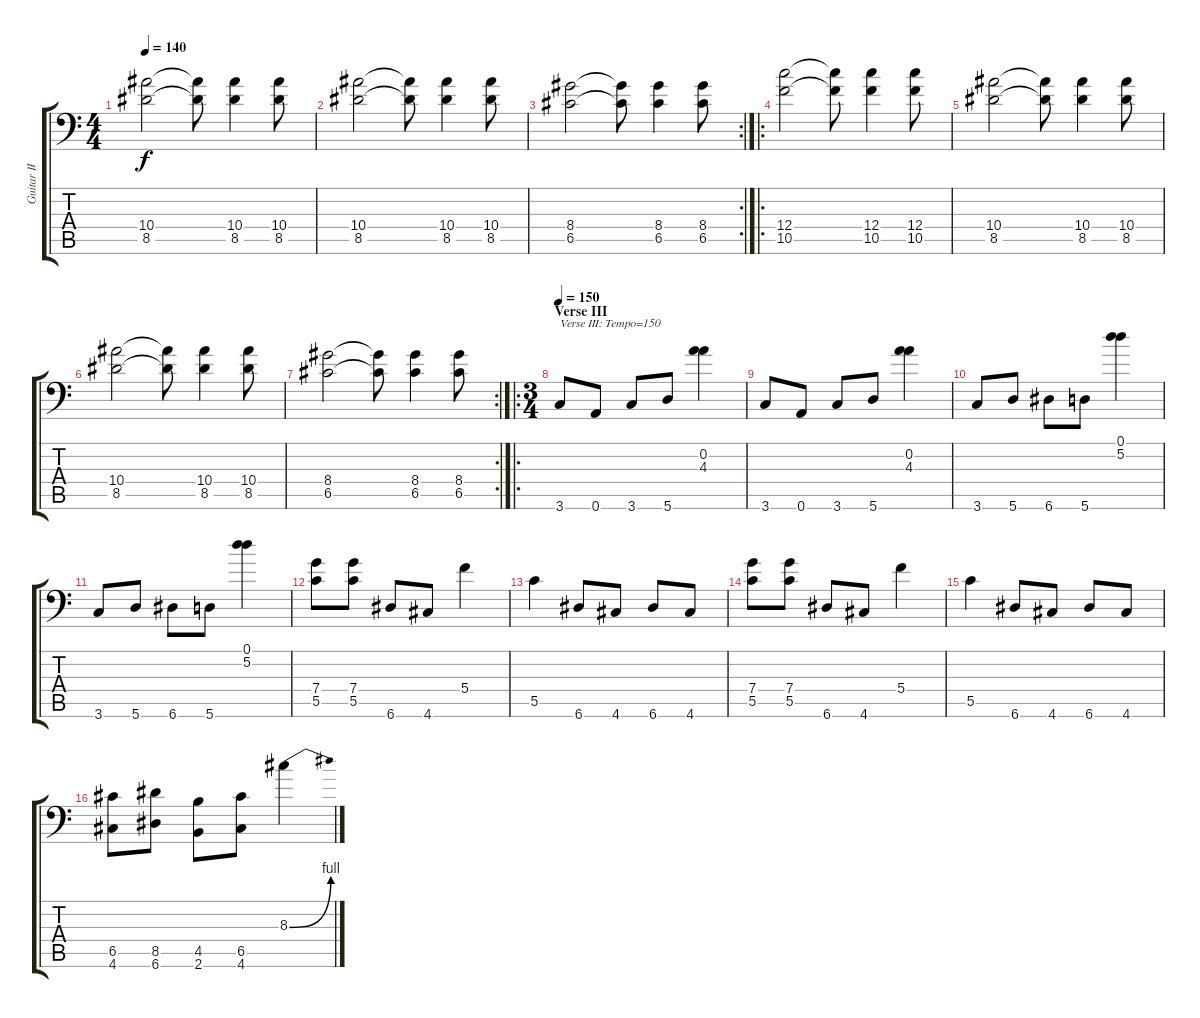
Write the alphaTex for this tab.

\track ("Guitar II [Troy Sanders]" "Guitar II ") {instrument distortionguitar}
\staff {score tabs}
\tuning (D4 A3 F3 C3 G2 A1) {hide}
\ts (4 4)
\tempo 140
\clef f4
\ks c
(10.4 8.5).2{dy f} (10.4{t} 8.5{t}).8 (10.4 8.5).4 (10.4 8.5).8 |
(10.4 8.5).2 (10.4{t} 8.5{t}).8 (10.4 8.5).4 (10.4 8.5).8 |
\rc 2
(8.4 6.5).2 (8.4{t} 6.5{t}).8 (8.4 6.5).4 (8.4 6.5).8 |
\ro
(12.4 10.5).2 (12.4{t} 10.5{t}).8 (12.4 10.5).4 (12.4 10.5).8 |
(10.4 8.5).2 (10.4{t} 8.5{t}).8 (10.4 8.5).4 (10.4 8.5).8 |
(10.4 8.5).2 (10.4{t} 8.5{t}).8 (10.4 8.5).4 (10.4 8.5).8 |
\rc 2
(8.4 6.5).2 (8.4{t} 6.5{t}).8 (8.4 6.5).4 (8.4 6.5).8 |
\ro
\ts (3 4)
\section ("" "Verse III")
\tempo 150
3.6.8{txt "Verse III: Tempo=150"} 0.6.8 3.6.8 5.6.8 (0.2 4.3).4 |
3.6.8 0.6.8 3.6.8 5.6.8 (0.2 4.3).4 |
3.6.8 5.6.8 6.6.8 5.6.8 (0.1 5.2).4 |
3.6.8 5.6.8 6.6.8 5.6.8 (0.1 5.2).4 |
(7.4 5.5).8 (7.4 5.5).8 6.6.8 4.6.8 5.4.4 |
5.5.4 6.6.8 4.6.8 6.6.8 4.6.8 |
(7.4 5.5).8 (7.4 5.5).8 6.6.8 4.6.8 5.4.4 |
5.5.4 6.6.8 4.6.8 6.6.8 4.6.8 |
(6.5 4.6).8 (8.5 6.6).8 (4.5 2.6).8 (6.5 4.6).8 8.3{be (bend 0 0 60 4)}.4
